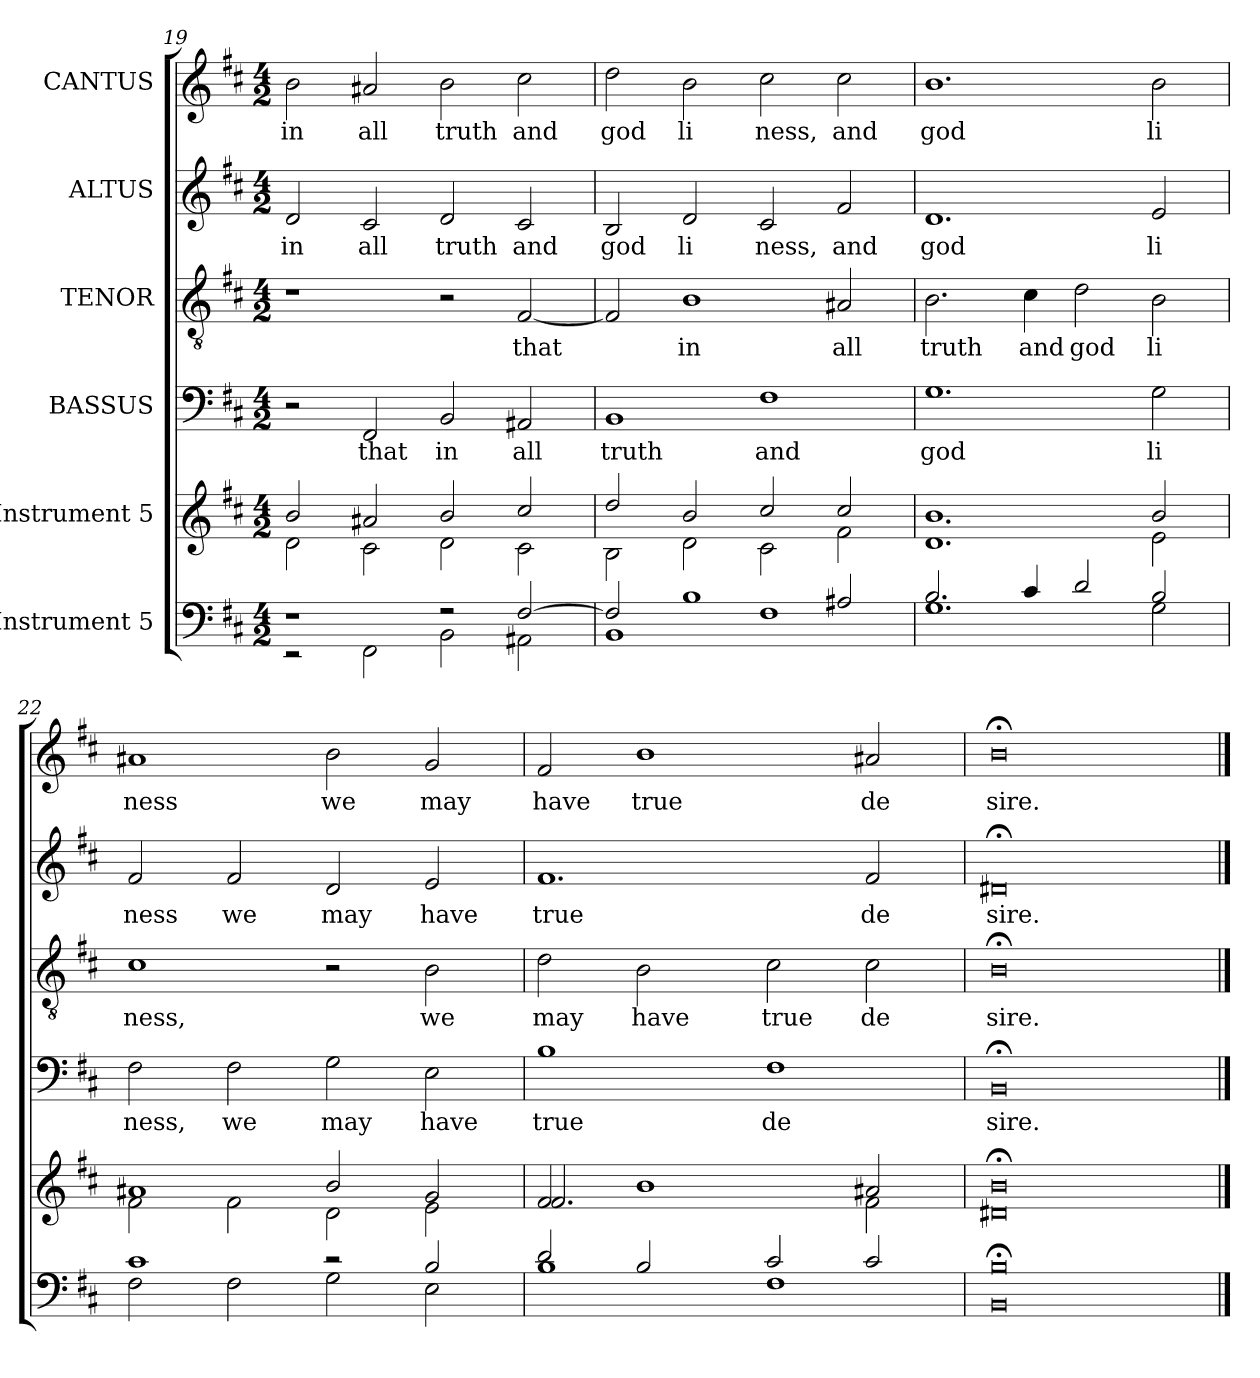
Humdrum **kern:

**kern	**kern	**kern	**text	**kern	**text	**kern	**text	**kern	**text
*part6	*part5	*part4	*part4	*part3	*part3	*part2	*part2	*part1	*part1
*staff6	*staff5	*staff4	*staff4	*staff3	*staff3	*staff2	*staff2	*staff1	*staff1
*I"Instrument 5	*I"Instrument 5	*I"BASSUS	*	*I"TENOR	*	*I"ALTUS	*	*I"CANTUS	*
*clefF4	*clefG2	*clefF4	*	*clefGv2	*	*clefG2	*	*clefG2	*
*ITrd1c2	*ITrd1c2	*	*	*	*	*	*	*	*
*k[]	*k[]	*k[f#c#]	*	*k[f#c#]	*	*k[f#c#]	*	*k[f#c#]	*
*C:	*C:	*D:	*	*D:	*	*D:	*	*D:	*
*M4/2	*M4/2	*M4/2	*	*M4/2	*	*M4/2	*	*M4/2	*
=19	=19	=19	=19	=19	=19	=19	=19	=19	=19
*^	*^	*	*	*	*	*	*	*	*
!	!	!	!	!	!	!	!	!	!LO:LY:b:cj	!	!LO:LY:b:cj
1r	2r	2a/	2c\	2r	.	1r	.	2d/	in	2b\	in
!	!	!	!	!	!LO:LY:b:cj	!	!	!	!LO:LY:b:cj	!	!LO:LY:b:cj
.	2EE\	2g#X/	2B\	2FF#/	that	.	.	2c#/	all	2a#X/	all
!	!	!	!	!	!LO:LY:b:cj	!	!	!	!LO:LY:b:cj	!	!LO:LY:b:cj
2r	2AA\	2a/	2c\	2BB/	in	2r	.	2d/	truth	2b\	truth
!	!	!	!	!	!LO:LY:b:cj	!	!LO:LY:b:cj	!	!LO:LY:b:cj	!	!LO:LY:b:cj
[>2E/	2GG#X\	2b/	2B\	2AA#X/	all	[>2F#/	that	2c#/	and	2cc#\	and
!!LO:PB:g=z
=20	=20	=20	=20	=20	=20	=20	=20	=20	=20	=20	=20
!	!	!	!	!	!LO:LY:b:cj	!	!LO:LY:b:cj	!	!LO:LY:b:cj	!	!LO:LY:b:cj
2E/]	1AA	2cc/	2A\	1BB	truth	2F#/]	.	2B/	god	2dd\	god
!	!	!	!	!	!	!	!LO:LY:b:cj	!	!LO:LY:b:cj	!	!LO:LY:b:cj
1A	.	2a/	2c\	.	.	1B	in	2d/	li	2b\	li
!	!	!	!	!	!LO:LY:b:cj	!	!	!	!LO:LY:b:cj	!	!LO:LY:b:cj
.	1E	2b/	2B\	1F#	and	.	.	2c#/	ness,	2cc#\	ness,
!	!	!	!	!	!	!	!LO:LY:b:cj	!	!LO:LY:b:cj	!	!LO:LY:b:cj
2G#X/	.	2b/	2e\	.	.	2A#X/	all	2f#/	and	2cc#\	and
=21	=21	=21	=21	=21	=21	=21	=21	=21	=21	=21	=21
!	!	!	!	!	!LO:LY:b:cj	!	!LO:LY:b:cj	!	!LO:LY:b:cj	!	!LO:LY:b:cj
2.A/	1.F	1.c	1.a	1.G	god	2.B\	truth	1.d	god	1.b	god
!	!	!	!	!	!	!	!LO:LY:b:cj	!	!	!	!
4B/	.	.	.	.	.	4c#\	and	.	.	.	.
!	!	!	!	!	!	!	!LO:LY:b:cj	!	!	!	!
2c/	.	.	.	.	.	2d\	god	.	.	.	.
!	!	!	!	!	!LO:LY:b:cj	!	!LO:LY:b:cj	!	!LO:LY:b:cj	!	!LO:LY:b:cj
2A/	2F\	2a/	2d\	2G\	li	2B\	li	2e/	li	2b\	li
=22	=22	=22	=22	=22	=22	=22	=22	=22	=22	=22	=22
!	!	!	!	!	!LO:LY:b:cj	!	!LO:LY:b:cj	!	!LO:LY:b:cj	!	!LO:LY:b:cj
1B	2E\	1g#X	2e\	2F#\	ness,	1c#	ness,	2f#/	ness	1a#X	ness
!	!	!	!	!	!LO:LY:b:cj	!	!	!	!LO:LY:b:cj	!	!
.	2E\	.	2e\	2F#\	we	.	.	2f#/	we	.	.
!	!	!	!	!	!LO:LY:b:cj	!	!	!	!LO:LY:b:cj	!	!LO:LY:b:cj
2r	2F\	2a/	2c\	2G\	may	2r	.	2d/	may	2b\	we
!	!	!	!	!	!LO:LY:b:cj	!	!LO:LY:b:cj	!	!LO:LY:b:cj	!	!LO:LY:b:cj
2A/	2D\	2f/	2d\	2E\	have	2B\	we	2e/	have	2g/	may
=23	=23	=23	=23	=23	=23	=23	=23	=23	=23	=23	=23
!	!	!	!	!	!LO:LY:b:cj	!	!LO:LY:b:cj	!	!LO:LY:b:cj	!	!LO:LY:b:cj
2c/	1A	2e/	2.e/	1B	true	2d\	may	1.f#	true	2f#/	have
!	!	!	!	!	!	!	!LO:LY:b:cj	!	!	!	!LO:LY:b:cj
2A/	.	1a	.	.	.	2B\	have	.	.	1b	true
.	.	.	2.ryy	.	.	.	.	.	.	.	.
!	!	!	!	!	!LO:LY:b:cj	!	!LO:LY:b:cj	!	!	!	!
2B/	1E	.	.	1F#	de	2c#\	true	.	.	.	.
!	!	!	!	!	!	!	!LO:LY:b:cj	!	!LO:LY:b:cj	!	!LO:LY:b:cj
2B/	.	2e\	2g#X/	.	.	2c#\	de	2f#/	de	2a#X/	de
*v	*v	*	*	*	*	*	*	*	*	*	*
=24	=24	=24	=24	=24	=24	=24	=24	=24	=24	=24
!	!	!	!	!LO:LY:b:cj	!	!LO:LY:b:cj	!	!LO:LY:b:cj	!	!LO:LY:b:cj
*	*v	*v	*	*	*	*	*	*	*	*
0A;< 0AA;<	0c#X;< 0a;<	0BB;<	sire.	0B;<	sire.	0d#X;<	sire.	0b;<	sire.
==	==	==	==	==	==	==	==	==	==
*-	*-	*-	*-	*-	*-	*-	*-	*-	*-
